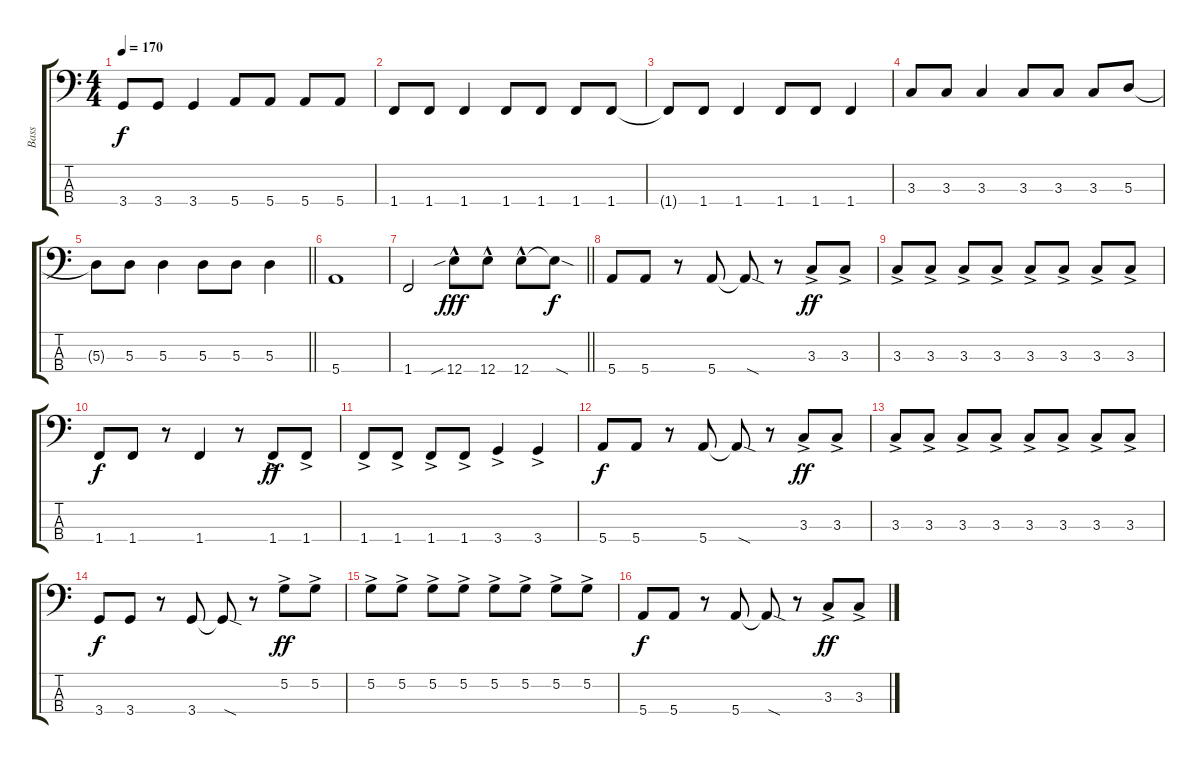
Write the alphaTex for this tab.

\track ("Bass" "Bass") {instrument electricbasspick}
\staff {score tabs}
\tuning (G2 D2 A1 E1) {hide}
\ts (4 4)
\tempo 170
\clef f4
\ks c
3.4{t}.8{dy f} 3.4.8 3.4.4 5.4.8 5.4.8 5.4.8 5.4.8 |
1.4.8 1.4.8 1.4.4 1.4.8 1.4.8 1.4.8 1.4.8 |
1.4{t}.8 1.4.8 1.4.4 1.4.8 1.4.8 1.4.4 |
3.3.8 3.3.8 3.3.4 3.3.8 3.3.8 3.3.8 5.3.8 |
\barLineRight lightlight
5.3{t}.8 5.3.8 5.3.4 5.3.8 5.3.8 5.3.4 |
5.4.1 |
\barLineRight lightlight
1.4.2 12.4{sib hac}.8{dy fff} 12.4{hac}.8 12.4{hac}.8 12.4{sod t}.8{dy f} |
5.4.8 5.4.8 r.8 5.4.8 5.4{sod t}.8 r.8 3.3{ac}.8{dy ff} 3.3{ac}.8 |
3.3{ac}.8 3.3{ac}.8 3.3{ac}.8 3.3{ac}.8 3.3{ac}.8 3.3{ac}.8 3.3{ac}.8 3.3{ac}.8 |
1.4.8{dy f} 1.4.8 r.8 1.4.4 r.8 1.4{ac}.8{dy ff} 1.4{ac}.8 |
1.4{ac}.8 1.4{ac}.8 1.4{ac}.8 1.4{ac}.8 3.4{ac}.4 3.4{ac}.4 |
5.4.8{dy f} 5.4.8 r.8 5.4.8 5.4{sod t}.8 r.8 3.3{ac}.8{dy ff} 3.3{ac}.8 |
3.3{ac}.8 3.3{ac}.8 3.3{ac}.8 3.3{ac}.8 3.3{ac}.8 3.3{ac}.8 3.3{ac}.8 3.3{ac}.8 |
3.4.8{dy f} 3.4.8 r.8 3.4.8 3.4{sod t}.8 r.8 5.2{ac}.8{dy ff} 5.2{ac}.8 |
5.2{ac}.8 5.2{ac}.8 5.2{ac}.8 5.2{ac}.8 5.2{ac}.8 5.2{ac}.8 5.2{ac}.8 5.2{ac}.8 |
5.4.8{dy f} 5.4.8 r.8 5.4.8 5.4{sod t}.8 r.8 3.3{ac}.8{dy ff} 3.3{ac}.8
